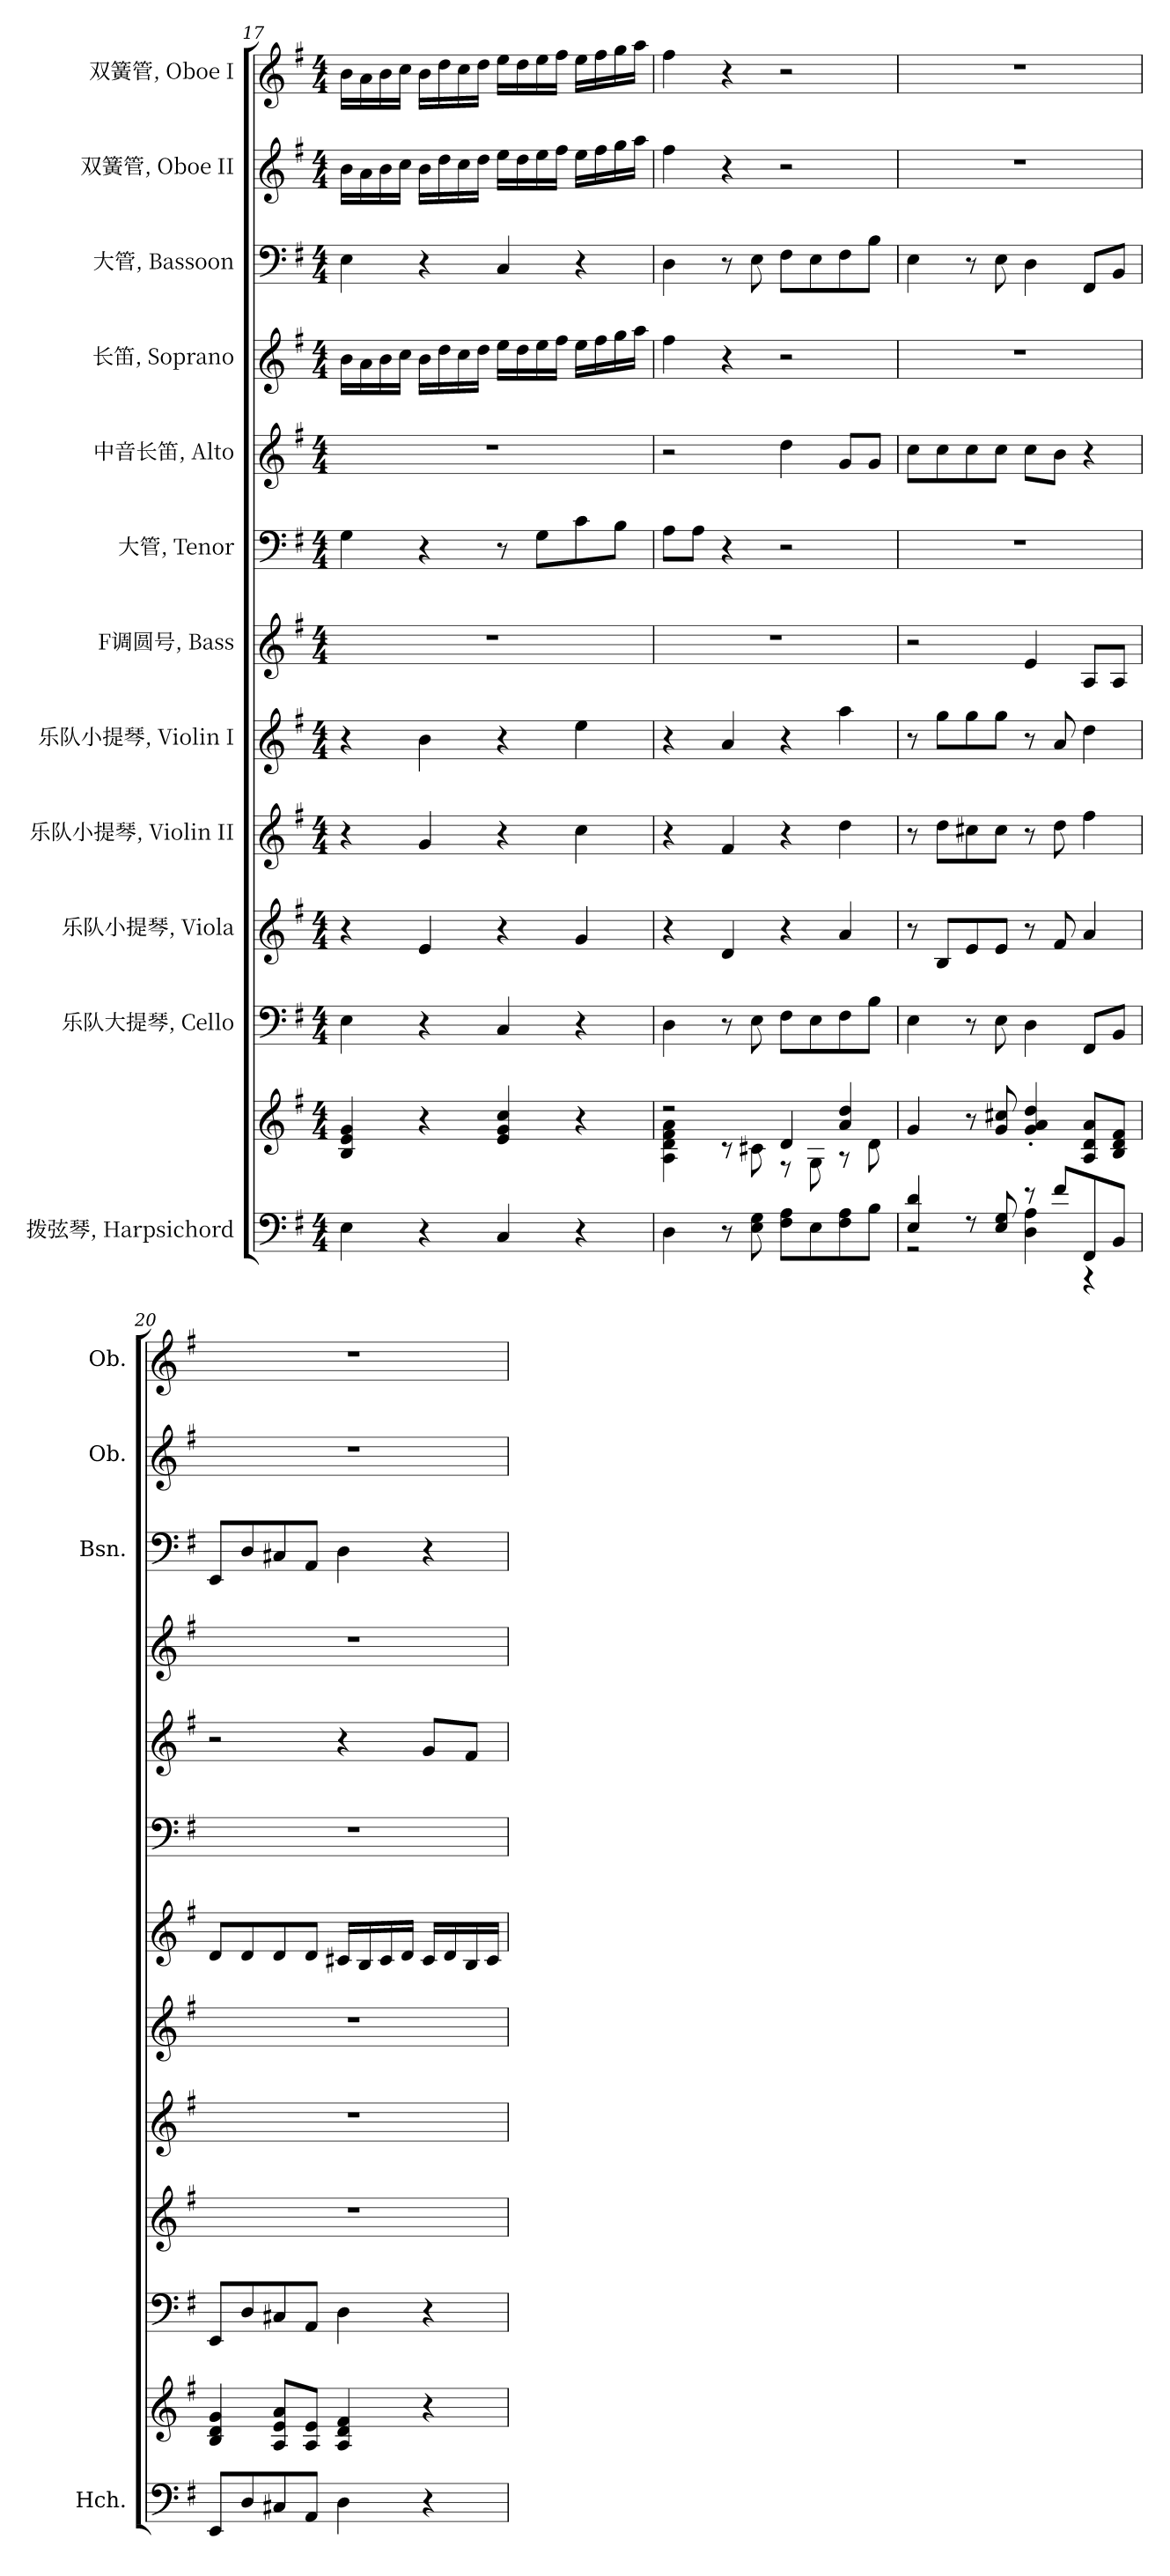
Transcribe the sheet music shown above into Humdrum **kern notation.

**kern	**kern	**kern	**kern	**kern	**kern	**kern	**kern	**kern	**kern	**kern	**kern	**kern
*part12	*part12	*part11	*part10	*part9	*part8	*part7	*part6	*part5	*part4	*part3	*part2	*part1
*staff13	*staff12	*staff11	*staff10	*staff9	*staff8	*staff7	*staff6	*staff5	*staff4	*staff3	*staff2	*staff1
*I"拨弦琴, Harpsichord	*	*I"乐队大提琴, Cello	*I"乐队小提琴, Viola	*I"乐队小提琴, Violin II	*I"乐队小提琴, Violin I	*I"F调圆号, Bass	*I"大管, Tenor	*I"中音长笛, Alto	*I"长笛, Soprano	*I"大管, Bassoon	*I"双簧管, Oboe II	*I"双簧管, Oboe I
*I'Hch.	*	*	*	*	*	*	*	*	*	*I'Bsn.	*I'Ob.	*I'Ob.
!!LO:PB:g=z
*clefF4	*clefG2	*clefF4	*clefG2	*clefG2	*clefG2	*clefG2	*clefF4	*clefG2	*clefG2	*clefF4	*clefG2	*clefG2
*	*	*	*	*	*	*ITrd4c7	*	*ITrd3c5	*	*	*	*
*k[f#]	*k[f#]	*k[f#]	*k[f#]	*k[f#]	*k[f#]	*k[]	*k[f#]	*k[f#c#]	*k[f#]	*k[f#]	*k[f#]	*k[f#]
*M4/4	*M4/4	*M4/4	*M4/4	*M4/4	*M4/4	*M4/4	*M4/4	*M4/4	*M4/4	*M4/4	*M4/4	*M4/4
=17	=17	=17	=17	=17	=17	=17	=17	=17	=17	=17	=17	=17
4E\	4B/ 4e/ 4g/	4E\	4r	4r	4r	1r	4G\	1r	16b\LL	4E\	16b\LL	16b\LL
.	.	.	.	.	.	.	.	.	16a\	.	16a\	16a\
.	.	.	.	.	.	.	.	.	16b\	.	16b\	16b\
.	.	.	.	.	.	.	.	.	16cc\JJ	.	16cc\JJ	16cc\JJ
4r	4r	4r	4e/	4g/	4b\	.	4r	.	16b\LL	4r	16b\LL	16b\LL
.	.	.	.	.	.	.	.	.	16dd\	.	16dd\	16dd\
.	.	.	.	.	.	.	.	.	16cc\	.	16cc\	16cc\
.	.	.	.	.	.	.	.	.	16dd\JJ	.	16dd\JJ	16dd\JJ
4C/	4e/ 4g/ 4cc/	4C/	4r	4r	4r	.	8r	.	16ee\LL	4C/	16ee\LL	16ee\LL
.	.	.	.	.	.	.	.	.	16dd\	.	16dd\	16dd\
.	.	.	.	.	.	.	8G\L	.	16ee\	.	16ee\	16ee\
.	.	.	.	.	.	.	.	.	16ff#\JJ	.	16ff#\JJ	16ff#\JJ
4r	4r	4r	4g/	4cc\	4ee\	.	8c\	.	16ee\LL	4r	16ee\LL	16ee\LL
.	.	.	.	.	.	.	.	.	16ff#\	.	16ff#\	16ff#\
.	.	.	.	.	.	.	8B\J	.	16gg\	.	16gg\	16gg\
.	.	.	.	.	.	.	.	.	16aa\JJ	.	16aa\JJ	16aa\JJ
=18	=18	=18	=18	=18	=18	=18	=18	=18	=18	=18	=18	=18
*	*^	*	*	*	*	*	*	*	*	*	*	*
4D\	2r	4A\ 4d\ 4f#\ 4a\	4D\	4r	4r	4r	1r	8A\L	2r	4ff#\	4D\	4ff#\	4ff#\
.	.	.	.	.	.	.	.	8A\J	.	.	.	.	.
8r	.	8r	8r	4d/	4f#/	4a/	.	4r	.	4r	8r	4r	4r
8E\ 8G\	.	8c#X\	8E\	.	.	.	.	.	.	.	8E\	.	.
8F#\ 8A\L	4d/	8r	8F#\L	4r	4r	4r	.	2r	4a\	2r	8F#\L	2r	2r
8E\	.	8G\	8E\	.	.	.	.	.	.	.	8E\	.	.
8F#\ 8A\	4a/ 4dd/	8r	8F#\	4a/	4dd\	4aa\	.	.	8d/L	.	8F#\	.	.
8B\J	.	8d\	8B\J	.	.	.	.	.	8d/J	.	8B\J	.	.
*	*v	*v	*	*	*	*	*	*	*	*	*	*	*
=19	=19	=19	=19	=19	=19	=19	=19	=19	=19	=19	=19	=19
*^	*	*	*	*	*	*	*	*	*	*	*	*
4E/ 4d/	2r	4g/	4E\	8r	8r	8r	2r	1r	8g\L	1r	4E\	1r	1r
.	.	.	.	8B/L	8dd\L	8gg\L	.	.	8g\	.	.	.	.
8r	.	8r	8r	8e/	8cc#X\	8gg\	.	.	8g\	.	8r	.	.
8E/ 8G/	.	8g/ 8cc#X/	8E\	8e/J	8cc#\J	8gg\J	.	.	8g\J	.	8E\	.	.
8r	4D\ 4A\	4g/' 4a/' 4dd/'	4D\	8r	8r	8r	4A/	.	8g\L	.	4D\	.	.
8f#/L	.	.	.	8f#/	8dd\	8a/	.	.	8f#\J	.	.	.	.
8FF#/	4r	8A/ 8d/ 8a/L	8FF#/L	4a/	4ff#\	4dd\	8D/L	.	4r	.	8FF#/L	.	.
8BB/J	.	8B/ 8d/ 8f#/J	8BB/J	.	.	.	8D/J	.	.	.	8BB/J	.	.
*v	*v	*	*	*	*	*	*	*	*	*	*	*	*
!!LO:PB:g=z
=20	=20	=20	=20	=20	=20	=20	=20	=20	=20	=20	=20	=20
8EE/L	4B/ 4d/ 4g/	8EE/L	1r	1r	1r	8G/L	1r	2r	1r	8EE/L	1r	1r
8D/	.	8D/	.	.	.	8G/	.	.	.	8D/	.	.
8C#X/	8A/ 8e/ 8a/L	8C#X/	.	.	.	8G/	.	.	.	8C#X/	.	.
8AA/J	8A/ 8e/J	8AA/J	.	.	.	8G/J	.	.	.	8AA/J	.	.
4D\	4A/ 4d/ 4f#/	4D\	.	.	.	16F#X/LL	.	4r	.	4D\	.	.
.	.	.	.	.	.	16E/	.	.	.	.	.	.
.	.	.	.	.	.	16F#/	.	.	.	.	.	.
.	.	.	.	.	.	16G/JJ	.	.	.	.	.	.
4r	4r	4r	.	.	.	16F#/LL	.	8d/L	.	4r	.	.
.	.	.	.	.	.	16G/	.	.	.	.	.	.
.	.	.	.	.	.	16E/	.	8c#/J	.	.	.	.
.	.	.	.	.	.	16F#/JJ	.	.	.	.	.	.
=	=	=	=	=	=	=	=	=	=	=	=	=
*-	*-	*-	*-	*-	*-	*-	*-	*-	*-	*-	*-	*-
